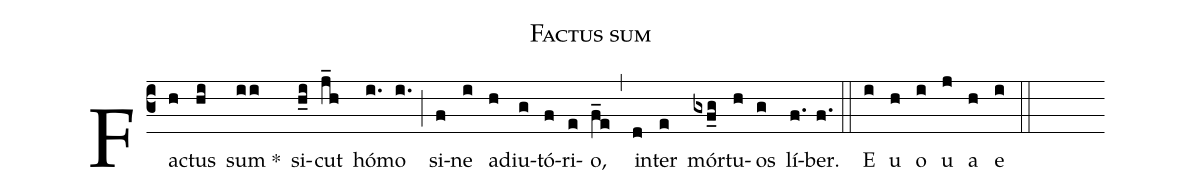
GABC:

name: Factus sum;
%%
(c3)

Fac(h)tus(hi) sum *(ii) si(h_i)cut(j_h) hó(i.)mo(i.) (;)
si(f)ne(i) ad(h)iu(g)tó(f)ri(e)o,(f_e) (,) in(d)ter(e) mór(gxf_g)tu(h)os(g) lí(f.)ber.(f.) (::)

E(i) u(h) o(i) u(j) a(h) e(i) (::)
